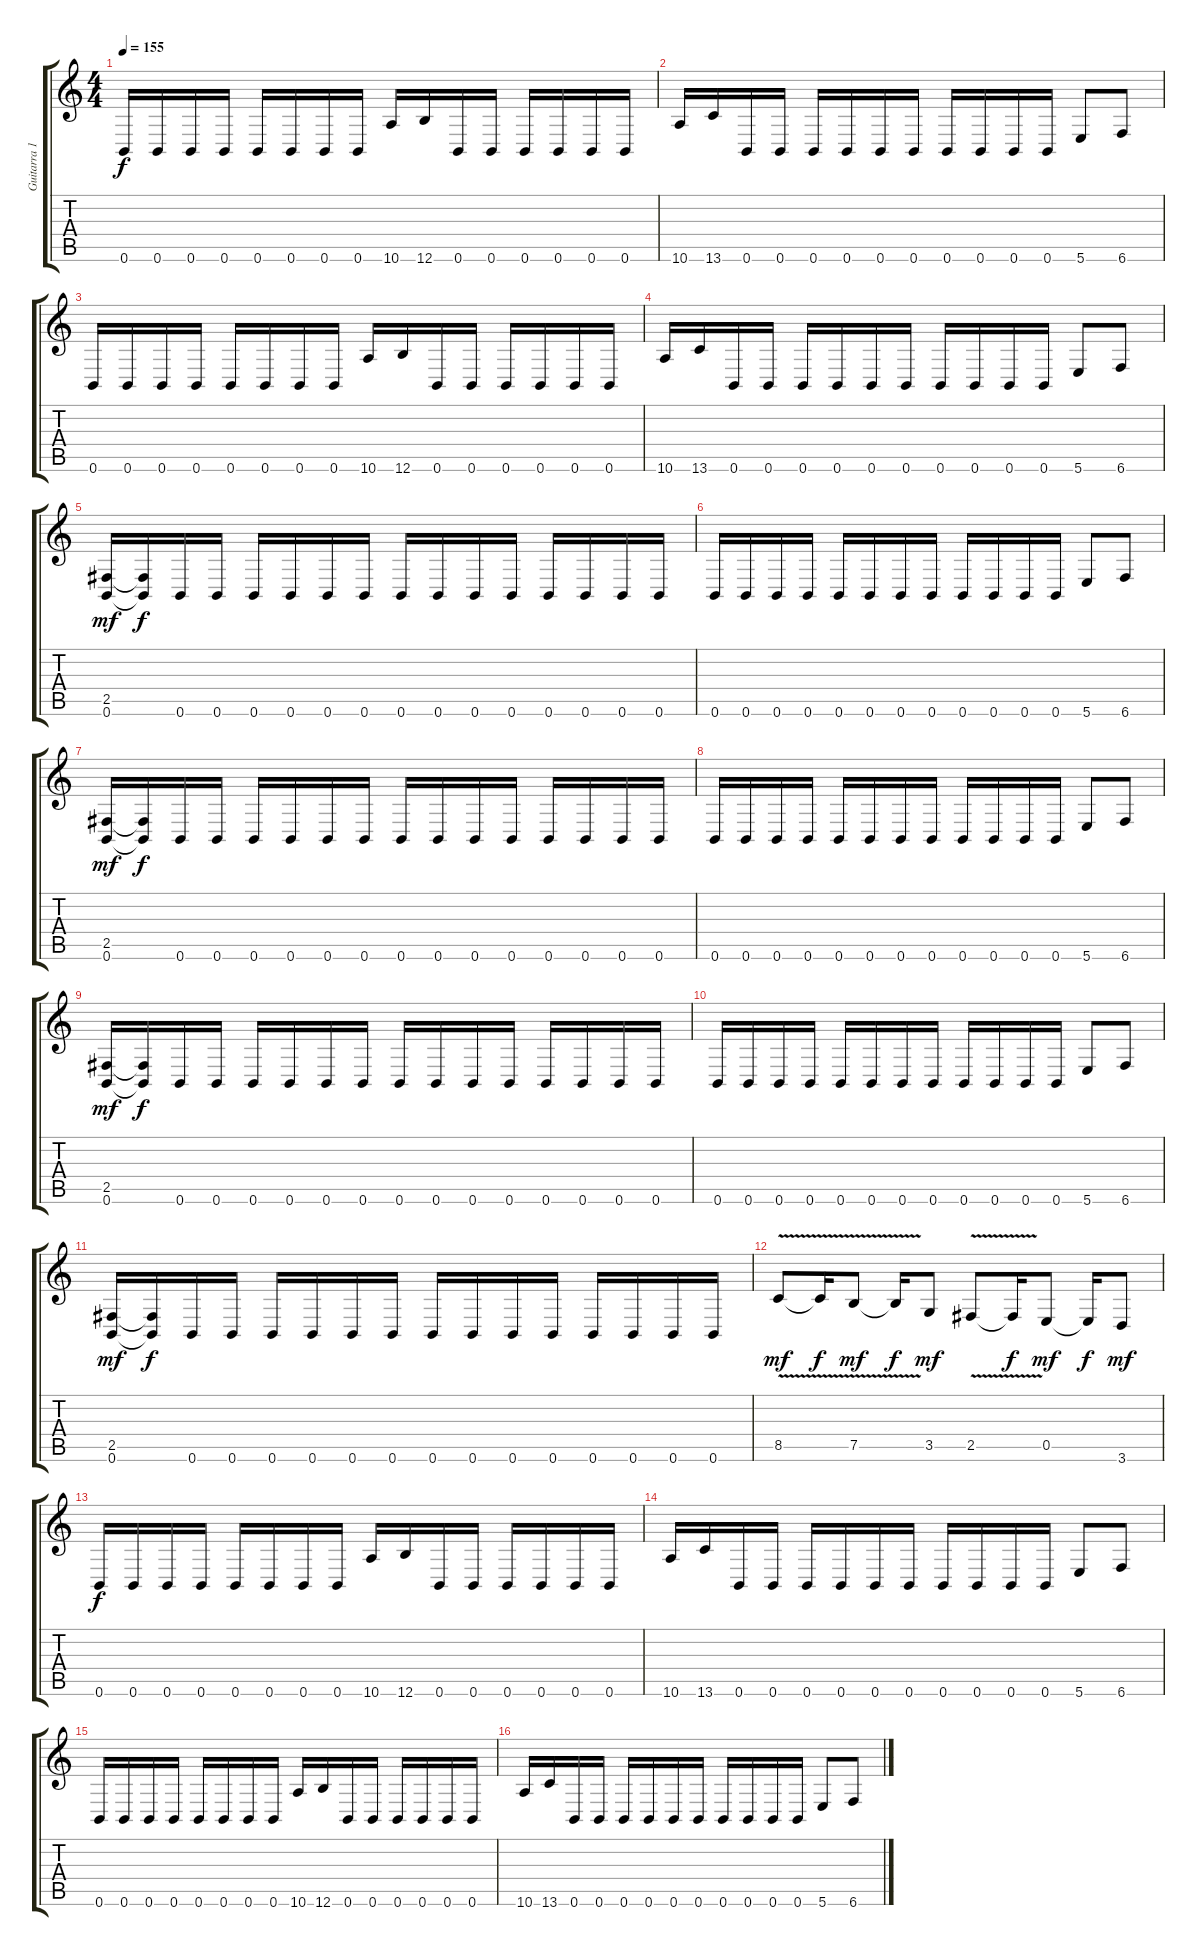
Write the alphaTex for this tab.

\track ("Guitarra 1" "Guitarra 1") {instrument distortionguitar}
\staff {score tabs}
\tuning (B3 Gb3 D3 A2 E2 B1) {hide}
\ts (4 4)
\tempo 155
\clef g2
\ks c
0.6.16{dy f} 0.6.16 0.6.16 0.6.16 0.6.16 0.6.16 0.6.16 0.6.16 10.6.16 12.6.16 0.6.16 0.6.16 0.6.16 0.6.16 0.6.16 0.6.16 |
10.6.16 13.6.16 0.6.16 0.6.16 0.6.16 0.6.16 0.6.16 0.6.16 0.6.16 0.6.16 0.6.16 0.6.16 5.6.8 6.6.8 |
0.6.16 0.6.16 0.6.16 0.6.16 0.6.16 0.6.16 0.6.16 0.6.16 10.6.16 12.6.16 0.6.16 0.6.16 0.6.16 0.6.16 0.6.16 0.6.16 |
10.6.16 13.6.16 0.6.16 0.6.16 0.6.16 0.6.16 0.6.16 0.6.16 0.6.16 0.6.16 0.6.16 0.6.16 5.6.8 6.6.8 |
(2.5 0.6).16{dy mf} (2.5{t} 0.6{t}).16{dy f} 0.6.16 0.6.16 0.6.16 0.6.16 0.6.16 0.6.16 0.6.16 0.6.16 0.6.16 0.6.16 0.6.16 0.6.16 0.6.16 0.6.16 |
0.6.16 0.6.16 0.6.16 0.6.16 0.6.16 0.6.16 0.6.16 0.6.16 0.6.16 0.6.16 0.6.16 0.6.16 5.6.8 6.6.8 |
(2.5 0.6).16{dy mf} (2.5{t} 0.6{t}).16{dy f} 0.6.16 0.6.16 0.6.16 0.6.16 0.6.16 0.6.16 0.6.16 0.6.16 0.6.16 0.6.16 0.6.16 0.6.16 0.6.16 0.6.16 |
0.6.16 0.6.16 0.6.16 0.6.16 0.6.16 0.6.16 0.6.16 0.6.16 0.6.16 0.6.16 0.6.16 0.6.16 5.6.8 6.6.8 |
(2.5 0.6).16{dy mf} (2.5{t} 0.6{t}).16{dy f} 0.6.16 0.6.16 0.6.16 0.6.16 0.6.16 0.6.16 0.6.16 0.6.16 0.6.16 0.6.16 0.6.16 0.6.16 0.6.16 0.6.16 |
0.6.16 0.6.16 0.6.16 0.6.16 0.6.16 0.6.16 0.6.16 0.6.16 0.6.16 0.6.16 0.6.16 0.6.16 5.6.8 6.6.8 |
(2.5 0.6).16{dy mf} (2.5{t} 0.6{t}).16{dy f} 0.6.16 0.6.16 0.6.16 0.6.16 0.6.16 0.6.16 0.6.16 0.6.16 0.6.16 0.6.16 0.6.16 0.6.16 0.6.16 0.6.16 |
8.5{v}.8{dy mf} 8.5{t}.16{dy f} 7.5{v}.8{dy mf} 7.5{t}.16{dy f} 3.5.8{dy mf} 2.5{v}.8 2.5{t}.16{dy f} 0.5.8{dy mf} 0.5{t}.16{dy f} 3.6.8{dy mf} |
0.6.16{dy f} 0.6.16 0.6.16 0.6.16 0.6.16 0.6.16 0.6.16 0.6.16 10.6.16 12.6.16 0.6.16 0.6.16 0.6.16 0.6.16 0.6.16 0.6.16 |
10.6.16 13.6.16 0.6.16 0.6.16 0.6.16 0.6.16 0.6.16 0.6.16 0.6.16 0.6.16 0.6.16 0.6.16 5.6.8 6.6.8 |
0.6.16 0.6.16 0.6.16 0.6.16 0.6.16 0.6.16 0.6.16 0.6.16 10.6.16 12.6.16 0.6.16 0.6.16 0.6.16 0.6.16 0.6.16 0.6.16 |
10.6.16 13.6.16 0.6.16 0.6.16 0.6.16 0.6.16 0.6.16 0.6.16 0.6.16 0.6.16 0.6.16 0.6.16 5.6.8 6.6.8
